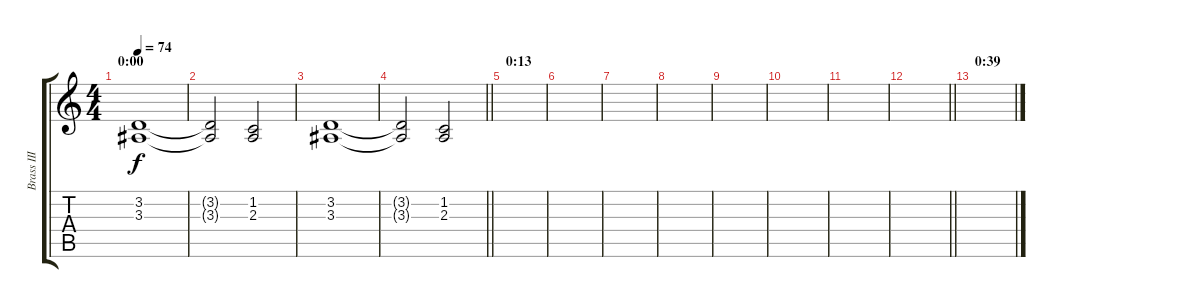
\track ("Brass III" "Brass III") {instrument trumpet}
\staff {score tabs}
\tuning (E4 B3 G3 D3 A2 E2) {hide}
\ts (4 4)
\section ("" "0:00 ")
\tempo 74
\clef g2
\ks c
(3.2 3.3).1{dy f volume 9 instrument trumpet} |
(3.2{t} 3.3{t}).2 (1.2 2.3).2 |
(3.2 3.3).1 |
\barLineRight lightlight
(3.2{t} 3.3{t}).2 (1.2 2.3).2 |
\section ("" "0:13 ")
|
|
|
|
|
|
|
\barLineRight lightlight
|
\section ("" "0:39")
